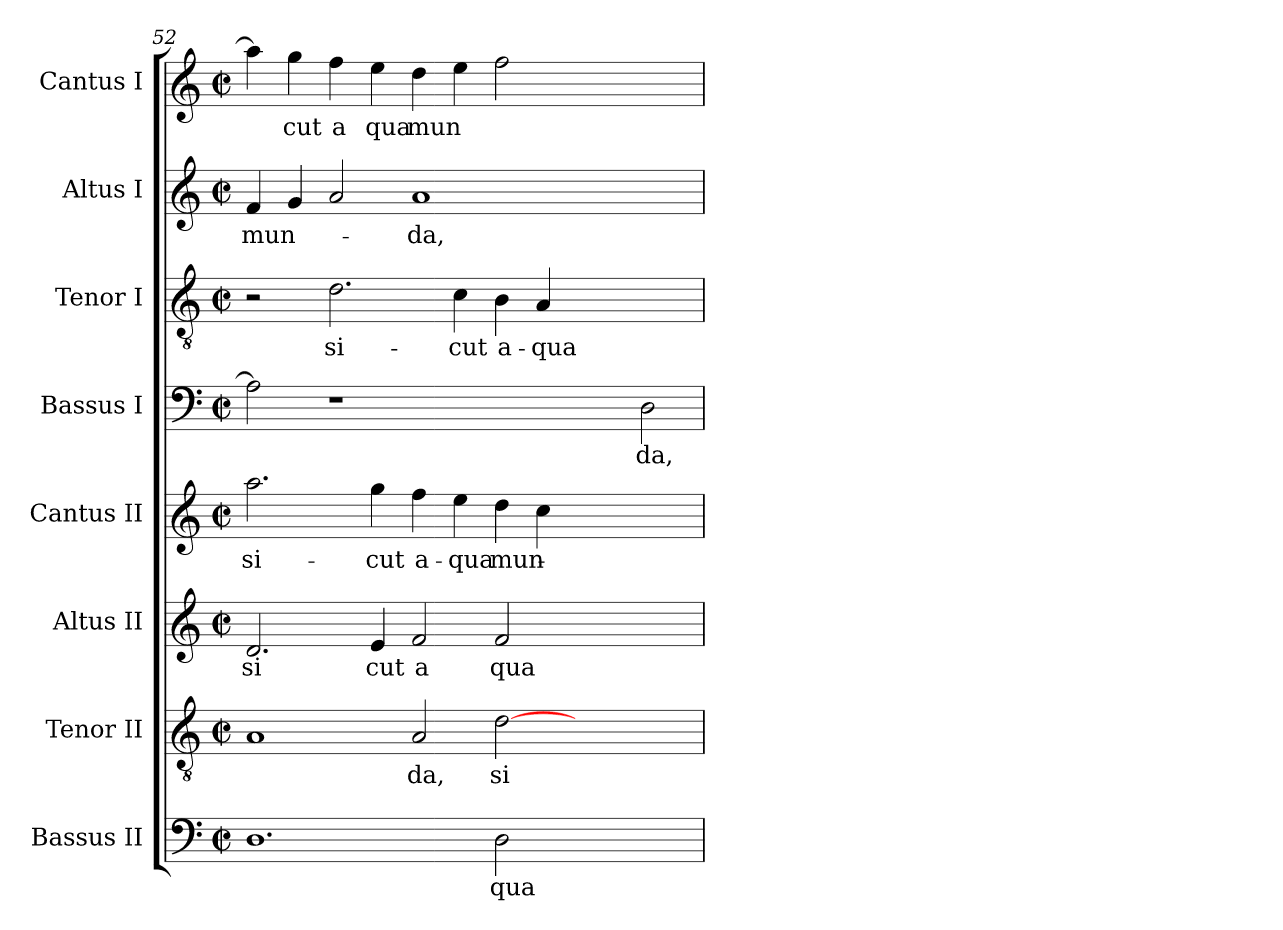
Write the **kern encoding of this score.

**kern	**text	**kern	**text	**kern	**text	**kern	**text	**kern	**text	**kern	**text	**kern	**text	**kern	**text
*part8	*part8	*part7	*part7	*part6	*part6	*part5	*part5	*part4	*part4	*part3	*part3	*part2	*part2	*part1	*part1
*staff8	*staff8	*staff7	*staff7	*staff6	*staff6	*staff5	*staff5	*staff4	*staff4	*staff3	*staff3	*staff2	*staff2	*staff1	*staff1
*I"Bassus II	*	*I"Tenor II	*	*I"Altus II	*	*I"Cantus II	*	*I"Bassus I	*	*I"Tenor I	*	*I"Altus I	*	*I"Cantus I	*
*clefF4	*	*clefGv2	*	*clefG2	*	*clefG2	*	*clefF4	*	*clefGv2	*	*clefG2	*	*clefG2	*
*M2/2	*	*M2/2	*	*M2/2	*	*M2/2	*	*M2/2	*	*M2/2	*	*M2/2	*	*M2/2	*
*met(c|)	*	*met(c|)	*	*met(c|)	*	*met(c|)	*	*met(c|)	*	*met(c|)	*	*met(c|)	*	*met(c|)	*
=52	=52	=52	=52	=52	=52	=52	=52	=52	=52	=52	=52	=52	=52	=52	=52
!	!	!	!	!	!LO:LY:b:cj	!	!LO:LY:b:cj	!	!	!	!	!	!LO:LY:b	!	!
1.D	.	1A	.	2.d/	si	2.aa\	si-	2A\]	.	2r	.	4f/	mun-	4aa\]	.
!	!	!	!	!	!	!	!	!	!	!	!	!	!	!	!LO:LY:b:cj
.	.	.	.	.	.	.	.	.	.	.	.	4g/	.	4gg\	cut
!	!	!	!	!	!	!	!	!LO:N:vis=1	!	!	!LO:LY:b:cj	!	!	!	!LO:LY:b:cj
.	.	.	.	.	.	.	.	0r	.	2.d\	si-	2a/	.	4ff\	a
!	!	!	!	!	!LO:LY:b:cj	!	!LO:LY:b:cj	!	!	!	!	!	!	!	!LO:LY:b:cj
.	.	.	.	4e/	cut	4gg\	-cut	.	.	.	.	.	.	4ee\	qua
!	!	!	!LO:LY:b:cj	!	!LO:LY:b:cj	!	!LO:LY:b:cj	!	!	!	!	!	!LO:LY:b:cj	!	!LO:LY:b
.	.	2A/	da,	2f/	a	4ff\	a-	.	.	.	.	1a	-da,	4dd\	mun
!	!	!	!	!	!	!	!LO:LY:b:cj	!	!	!	!LO:LY:b:cj	!	!	!	!
.	.	.	.	.	.	4ee\	-qua	.	.	4c\	-cut	.	.	4ee\	.
!	!LO:LY:b:cj	!	!LO:LY:b:cj	!	!LO:LY:b:cj	!	!LO:LY:b	!	!	!	!LO:LY:b:cj	!	!	!	!
2D\	qua	[>2d\	si	2f/	qua	4dd\	mun-	.	.	4B\	a-	.	.	2ff\	.
!	!	!	!	!	!	!	!	!	!	!	!LO:LY:b:cj	!	!	!	!
.	.	.	.	.	.	4cc\	.	.	.	4A/	-qua	.	.	.	.
1ryy	.	1ryy	.	1ryy	.	1ryy	.	.	.	1ryy	.	1ryy	.	1ryy	.
!	!	!	!	!	!	!	!	!	!LO:LY:b:cj	!	!	!	!	!	!
.	.	.	.	.	.	.	.	2D\	da,	.	.	.	.	.	.
=	=	=	=	=	=	=	=	=	=	=	=	=	=	=	=
*-	*-	*-	*-	*-	*-	*-	*-	*-	*-	*-	*-	*-	*-	*-	*-
